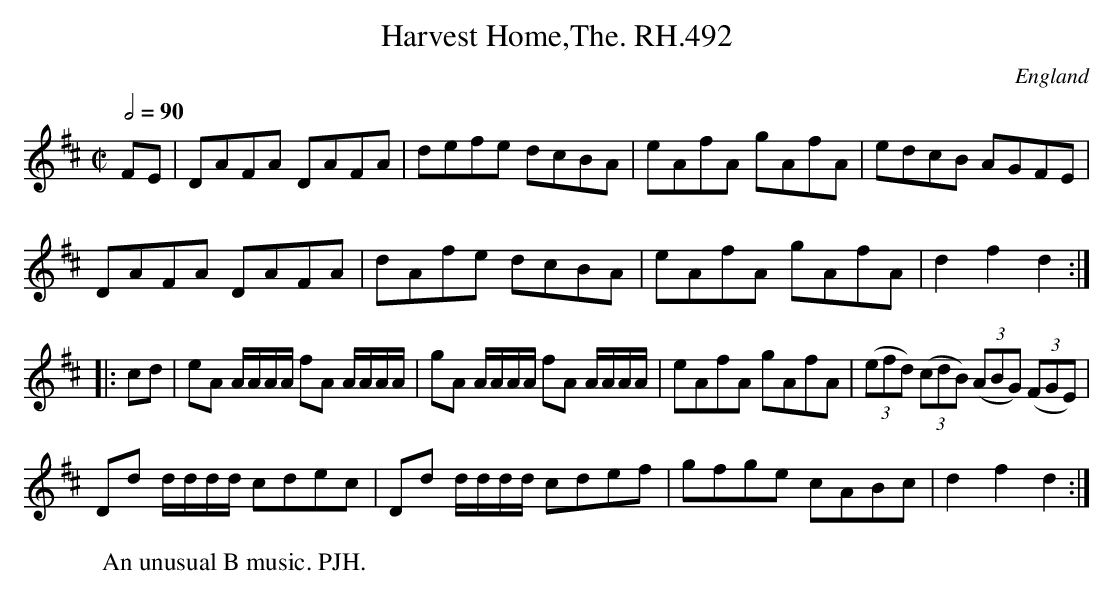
X:1
T:Harvest Home,The. RH.492
L:1/8
M:C|
O:England
Q:1/2=90
K:D
FE|DAFA DAFA|defe dcBA|\
eAfA gAfA|edcB AGFE|!
DAFA DAFA|dAfe dcBA|\
eAfA gAfA|d2f2d2:|!
|:cd|eA A/A/A/A/ fA A/A/A/A/|\
gA A/A/A/A/ fA A/A/A/A/|\
eAfA gAfA|((3efd) ((3cdB) ((3ABG) ((3FGE)|!
Dd d/d/d/d/ cdec|Dd d/d/d/d/ cdef|\
gfge cABc|d2f2 d2:|
W:An unusual B music. PJH.
